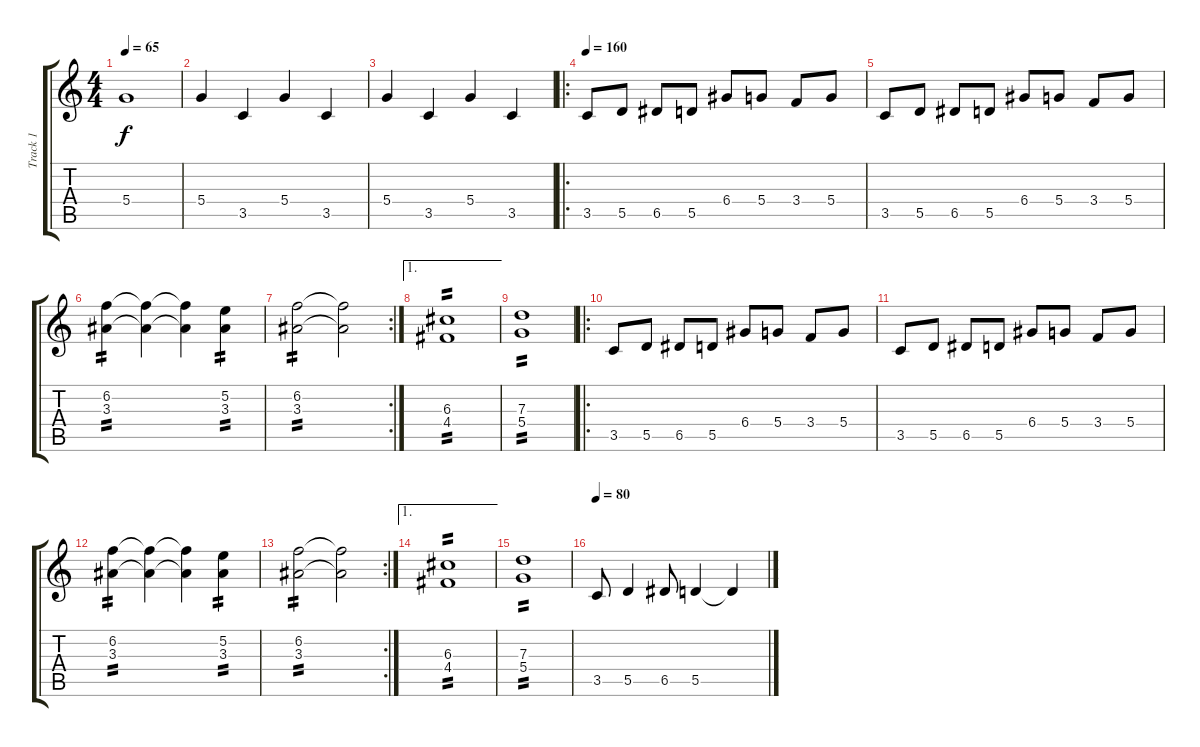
\track ("Track 1" "Track 1") {instrument distortionguitar}
\staff {score tabs}
\tuning (E4 B3 G3 D3 A2 E2) {hide}
\ts (4 4)
\tempo 65
\clef g2
\ks c
5.4{t}.1{dy f} |
5.4.4 3.5.4 5.4.4 3.5.4 |
5.4.4 3.5.4 5.4.4 3.5.4 |
\ro
\tempo 160
3.5.8 5.5.8 6.5.8 5.5.8 6.4.8 5.4.8 3.4.8 5.4.8 |
3.5.8 5.5.8 6.5.8 5.5.8 6.4.8 5.4.8 3.4.8 5.4.8 |
(6.2 3.3).4{tp 2} (6.2{t} 3.3{t}).4 (6.2{t} 3.3{t}).4 (5.2 3.3).4{tp 2} |
\rc 2
(6.2 3.3).2{tp 2} (6.2{t} 3.3{t}).2 |
\ae 1
(6.3 4.4).1{tp 2} |
(7.3 5.4).1{tp 2} |
\ro
3.5.8 5.5.8 6.5.8 5.5.8 6.4.8 5.4.8 3.4.8 5.4.8 |
3.5.8 5.5.8 6.5.8 5.5.8 6.4.8 5.4.8 3.4.8 5.4.8 |
(6.2 3.3).4{tp 2} (6.2{t} 3.3{t}).4 (6.2{t} 3.3{t}).4 (5.2 3.3).4{tp 2} |
\rc 2
(6.2 3.3).2{tp 2} (6.2{t} 3.3{t}).2 |
\ae 1
(6.3 4.4).1{tp 2} |
(7.3 5.4).1{tp 2} |
\tempo 80
3.5.8 5.5.4 6.5.8 5.5.4 5.5{t}.4
